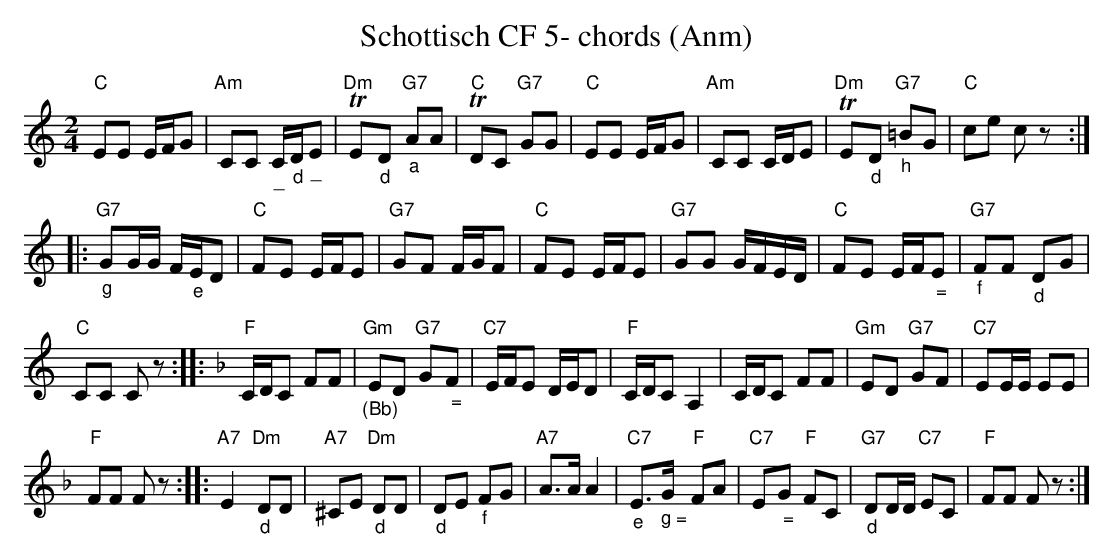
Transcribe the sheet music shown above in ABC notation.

X:1
T:Schottisch CF 5- chords (Anm)
M:2/4
L:1/16
K:Cmaj%%MIDI gchordon
"C"E2E2 EFG2 | "Am"C2C2 "__"C"_d"D"__"E2 | "Dm"TE2"_d"D2 "G7""_a"A2A2 | "C"TD2C2 "G7"G2G2 | "C"E2E2 EFG2 | "Am"C2C2 CDE2 | \
"Dm"TE2"_d"D2 "G7""_h"=B2G2 | "C"c2e2 c2z2 ::
 "G7""_g"G2GG F"_e"ED2 | "C"F2E2 EFE2 | "G7"G2F2 FGF2 | "C"F2E2 EFE2 | \
"G7"G2G2 GFED | "C"F2E2 EF"_ ="E2 | "G7""_f"F2F2 "_d"D2G2 |
 "C"C2C2 C2z2 :: [K:Fmaj] "F"CDC2 F2F2 | "Gm""_(Bb)"E2D2 "G7"G2"_ ="F2 | "C7"EFE2 DED2 | \
"F"CDC2A,4 | CDC2 F2F2 | "Gm"E2D2 "G7"G2F2 | "C7"E2EE E2E2 |
 "F"F2F2 F2z2 :: "A7"E4"Dm""_d"D2D2 | "A7"^C2E2 "Dm""_d"D2D2 | \
"_d"D2E2 "_f"F2G2 | "A7"A3AA4 | "C7""_e"E3"_ g ="G "F"F2A2 | "C7"E2"_ ="G2 "F"F2C2 | "G7""_d"D2DD "C7"E2C2 | "F"F2F2 F2z2 :|
